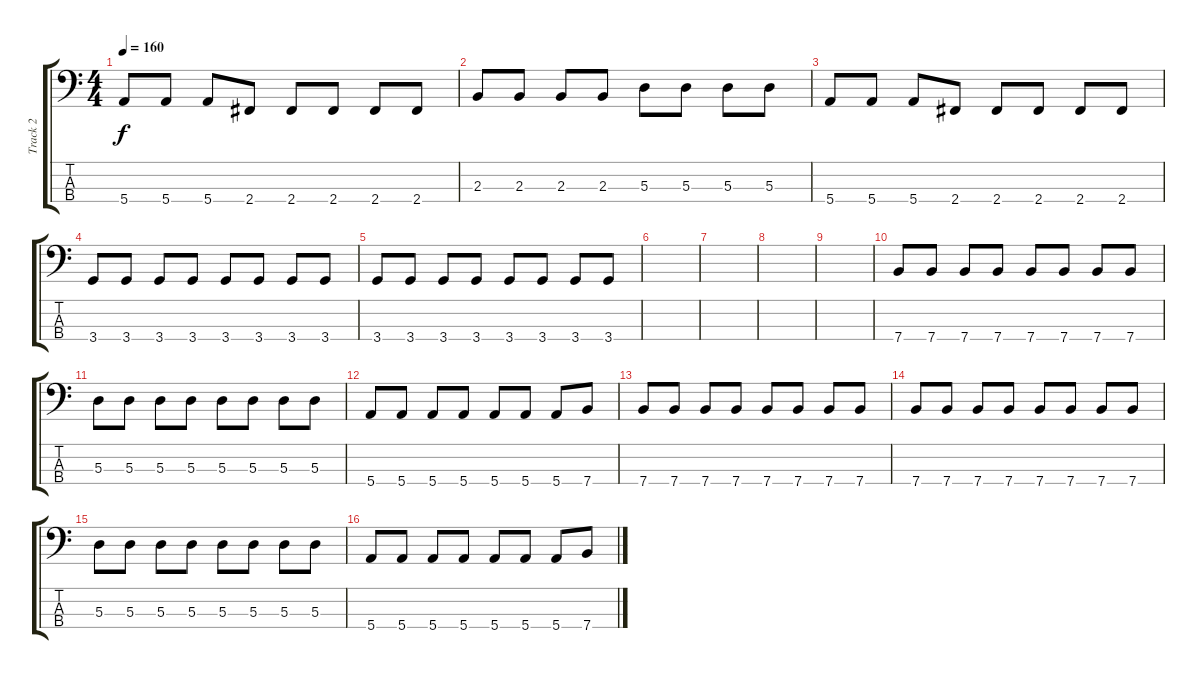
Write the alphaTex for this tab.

\track ("Track 2" "Track 2") {instrument electricbassfinger}
\staff {score tabs}
\tuning (G2 D2 A1 E1) {hide}
\ts (4 4)
\tempo 160
\clef f4
\ks c
5.4.8{dy f} 5.4.8 5.4.8 2.4.8 2.4.8 2.4.8 2.4.8 2.4.8 |
2.3.8 2.3.8 2.3.8 2.3.8 5.3.8 5.3.8 5.3.8 5.3.8 |
5.4.8 5.4.8 5.4.8 2.4.8 2.4.8 2.4.8 2.4.8 2.4.8 |
3.4.8 3.4.8 3.4.8 3.4.8 3.4.8 3.4.8 3.4.8 3.4.8 |
3.4.8 3.4.8 3.4.8 3.4.8 3.4.8 3.4.8 3.4.8 3.4.8 |
|
|
|
|
7.4.8 7.4.8 7.4.8 7.4.8 7.4.8 7.4.8 7.4.8 7.4.8 |
5.3.8 5.3.8 5.3.8 5.3.8 5.3.8 5.3.8 5.3.8 5.3.8 |
5.4.8 5.4.8 5.4.8 5.4.8 5.4.8 5.4.8 5.4.8 7.4.8 |
7.4.8 7.4.8 7.4.8 7.4.8 7.4.8 7.4.8 7.4.8 7.4.8 |
7.4.8 7.4.8 7.4.8 7.4.8 7.4.8 7.4.8 7.4.8 7.4.8 |
5.3.8 5.3.8 5.3.8 5.3.8 5.3.8 5.3.8 5.3.8 5.3.8 |
5.4.8 5.4.8 5.4.8 5.4.8 5.4.8 5.4.8 5.4.8 7.4.8
